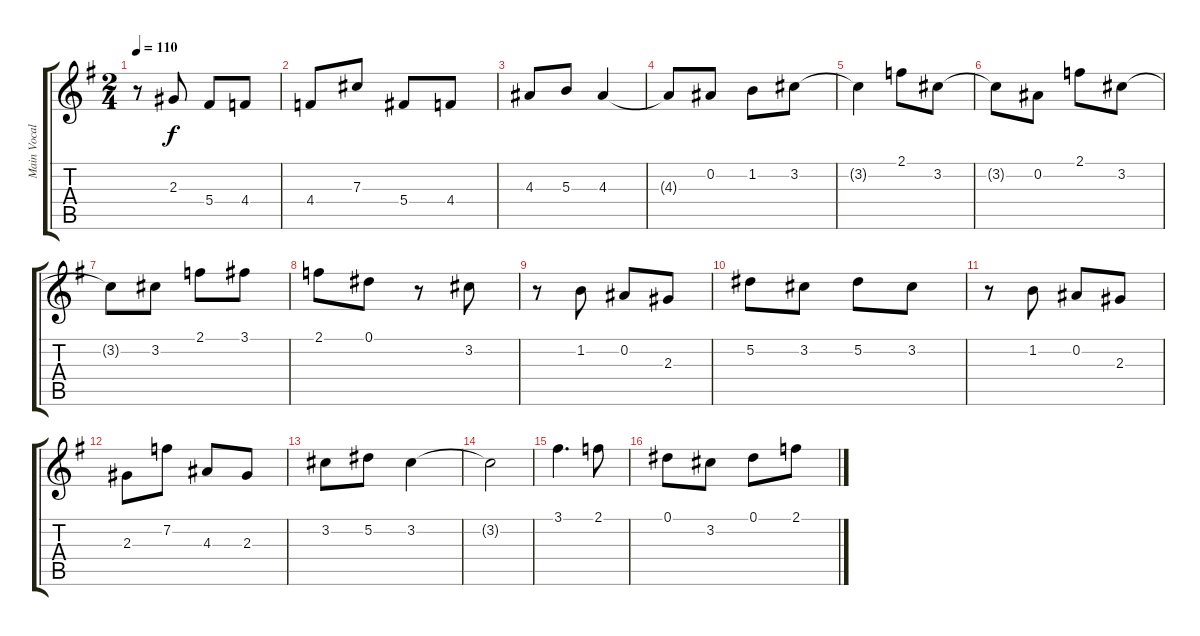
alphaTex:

\track ("Main Vocals" "Main Vocal") {instrument overdrivenguitar}
\staff {score tabs}
\tuning (Eb4 Bb3 Gb3 Db3 Ab2 Eb2) {hide}
\ts (2 4)
\tempo 110
\clef g2
\ks g
r.8{dy f} 2.3.8 5.4.8 4.4.8 |
4.4.8 7.3.8 5.4.8 4.4.8 |
4.3.8 5.3.8 4.3.4 |
4.3{t}.8 0.2.8 1.2.8 3.2.8 |
3.2{t}.4 2.1.8 3.2.8 |
3.2{t}.8 0.2.8 2.1.8 3.2.8 |
3.2{t}.8 3.2.8 2.1.8 3.1.8 |
2.1.8 0.1.8 r.8 3.2.8 |
r.8 1.2.8 0.2.8 2.3.8 |
5.2.8 3.2.8 5.2.8 3.2.8 |
r.8 1.2.8 0.2.8 2.3.8 |
2.3.8 7.2.8 4.3.8 2.3.8 |
3.2.8 5.2.8 3.2.4 |
3.2{t}.2 |
3.1.4{d} 2.1.8 |
0.1.8 3.2.8 0.1.8 2.1.8
